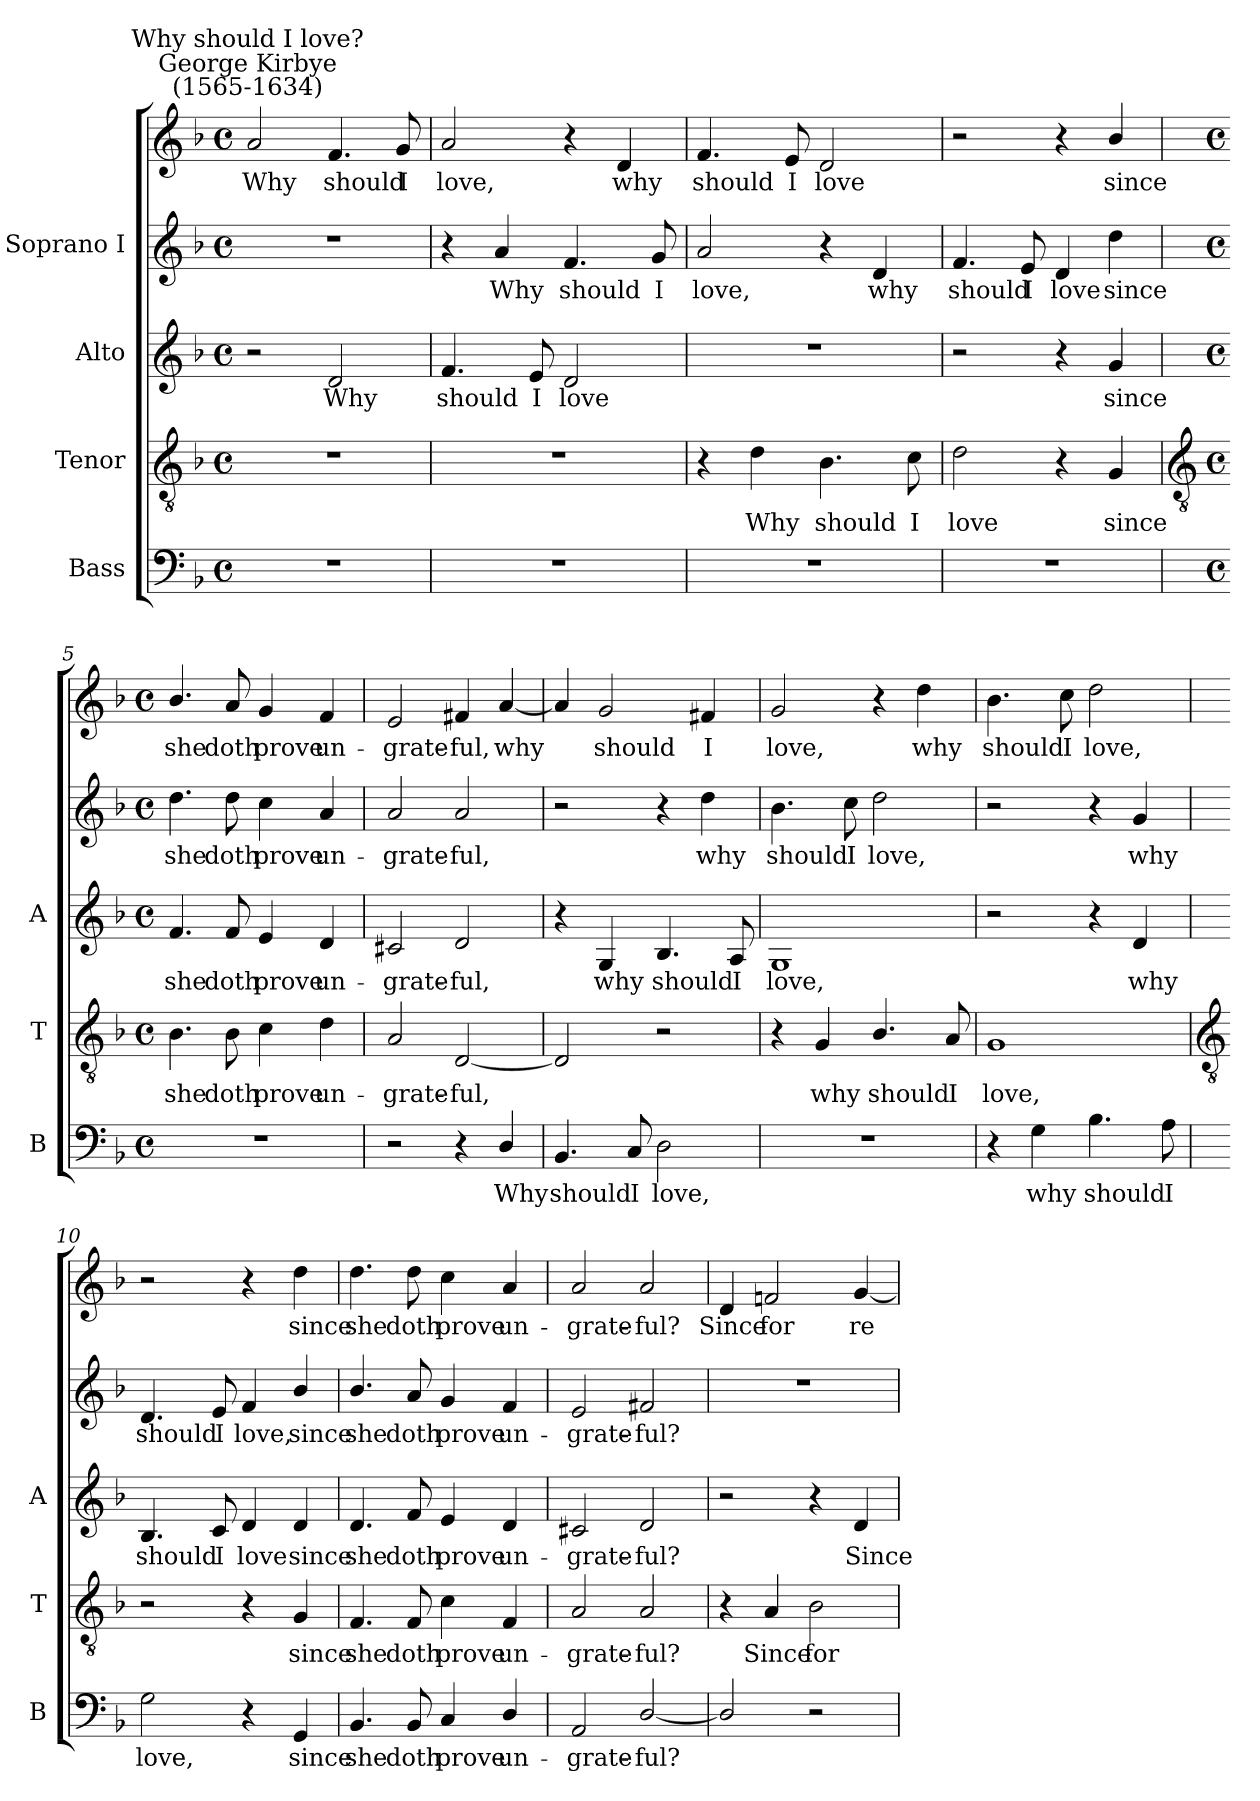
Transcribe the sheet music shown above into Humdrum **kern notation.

**kern	**text	**kern	**text	**kern	**text	**kern	**text	**kern	**text
*part4	*part4	*part3	*part3	*part2	*part2	*part1	*part1	*part1	*part1
*staff5	*staff5	*staff4	*staff4	*staff3	*staff3	*staff2	*staff2	*staff1	*staff1
*I"Bass	*	*I"Tenor	*	*I"Alto	*	*I"Soprano I	*	*	*
*I'B	*	*I'T	*	*I'A	*	*	*	*	*
*clefF4	*	*clefGv2	*	*clefG2	*	*clefG2	*	*clefG2	*
*k[b-]	*	*k[b-]	*	*k[b-]	*	*k[b-]	*	*k[b-]	*
*F:	*	*F:	*	*F:	*	*F:	*	*F:	*
*M4/4	*	*M4/4	*	*M4/4	*	*M4/4	*	*M4/4	*
*met(c)	*	*met(c)	*	*met(c)	*	*met(c)	*	*met(c)	*
=1	=1	=1	=1	=1	=1	=1	=1	=1	=1
!	!	!	!	!	!	!	!	!LO:TX:a:cj:t=George Kirbye\n(1565-1634)	!
!	!	!	!	!	!	!	!	!LO:TX:a:cj:t=Why should I love?	!
!	!	!	!	!	!	!	!	!	!LO:LY:b
1r	.	1r	.	2r	.	1r	.	2a	Why
!	!	!	!	!	!LO:LY:b	!	!	!	!LO:LY:b
.	.	.	.	2d	Why	.	.	4.f	should
!	!	!	!	!	!	!	!	!	!LO:LY:b
.	.	.	.	.	.	.	.	8g	I
=2	=2	=2	=2	=2	=2	=2	=2	=2	=2
!	!	!	!	!	!LO:LY:b	!	!	!	!LO:LY:b
1r	.	1r	.	4.f	should	4r	.	2a	love,
!	!	!	!	!	!	!	!LO:LY:b	!	!
.	.	.	.	.	.	4a	Why	.	.
!	!	!	!	!	!LO:LY:b	!	!	!	!
.	.	.	.	8e	I	.	.	.	.
!	!	!	!	!	!LO:LY:b	!	!LO:LY:b	!	!
.	.	.	.	2d	love	4.f	should	4r	.
!	!	!	!	!	!	!	!	!	!LO:LY:b
.	.	.	.	.	.	.	.	4d	why
!	!	!	!	!	!	!	!LO:LY:b	!	!
.	.	.	.	.	.	8g	I	.	.
=3	=3	=3	=3	=3	=3	=3	=3	=3	=3
!	!	!	!	!	!	!	!LO:LY:b	!	!LO:LY:b
1r	.	4r	.	1r	.	2a	love,	4.f	should
!	!	!	!LO:LY:b	!	!	!	!	!	!
.	.	4d	Why	.	.	.	.	.	.
!	!	!	!	!	!	!	!	!	!LO:LY:b
.	.	.	.	.	.	.	.	8e	I
!	!	!	!LO:LY:b	!	!	!	!	!	!LO:LY:b
.	.	4.B-	should	.	.	4r	.	2d	love
!	!	!	!	!	!	!	!LO:LY:b	!	!
.	.	.	.	.	.	4d	why	.	.
!	!	!	!LO:LY:b	!	!	!	!	!	!
.	.	8c	I	.	.	.	.	.	.
=4	=4	=4	=4	=4	=4	=4	=4	=4	=4
!	!	!	!LO:LY:b	!	!	!	!LO:LY:b	!	!
1r	.	2d	love	2r	.	4.f	should	2r	.
!	!	!	!	!	!	!	!LO:LY:b	!	!
.	.	.	.	.	.	8e	I	.	.
!	!	!	!	!	!	!	!LO:LY:b	!	!
.	.	4r	.	4r	.	4d	love	4r	.
!	!	!	!LO:LY:b	!	!LO:LY:b	!	!LO:LY:b	!	!LO:LY:b
.	.	4G	since	4g	since	4dd	since	4b-/	since
!!LO:LB:g=z
=5	=5	=5	=5	=5	=5	=5	=5	=5	=5
*	*	*clefGv2	*	*	*	*	*	*	*
*M4/4	*	*M4/4	*	*M4/4	*	*M4/4	*	*M4/4	*
*met(c)	*	*met(c)	*	*met(c)	*	*met(c)	*	*met(c)	*
!	!	!	!LO:LY:b	!	!LO:LY:b	!	!LO:LY:b	!	!LO:LY:b
1r	.	4.B-	she	4.f	she	4.dd	-she	4.b-/	she
!	!	!	!LO:LY:b	!	!LO:LY:b	!	!LO:LY:b	!	!LO:LY:b
.	.	8B-	doth	8f	doth	8dd	doth	8a	doth
!	!	!	!LO:LY:b	!	!LO:LY:b	!	!LO:LY:b	!	!LO:LY:b
.	.	4c	prove	4e	prove	4cc	prove	4g	prove
!	!	!	!LO:LY:b	!	!LO:LY:b	!	!LO:LY:b	!	!LO:LY:b
.	.	4d	un-	4d	un-	4a	un-	4f	un-
=6	=6	=6	=6	=6	=6	=6	=6	=6	=6
!	!	!	!LO:LY:b	!	!LO:LY:b	!	!LO:LY:b	!	!LO:LY:b
2r	.	2A	-grate-	2c#X	-grate-	2a	grate-	2e	-grate-
!	!	!	!LO:LY:b	!	!LO:LY:b	!	!LO:LY:b	!	!LO:LY:b
4r	.	[2D	-ful,	2d	-ful,	2a	-ful,	4f#X	-ful,
!	!LO:LY:b	!	!	!	!	!	!	!	!LO:LY:b
4D/	Why	.	.	.	.	.	.	[4a	why
=7	=7	=7	=7	=7	=7	=7	=7	=7	=7
!	!LO:LY:b	!	!	!	!	!	!	!	!
4.BB-	should	2D]	.	4r	.	2r	.	4a]	.
!	!	!	!	!	!LO:LY:b	!	!	!	!LO:LY:b
.	.	.	.	4G	why	.	.	2g	should
!	!LO:LY:b	!	!	!	!	!	!	!	!
8C	I	.	.	.	.	.	.	.	.
!	!LO:LY:b	!	!	!	!LO:LY:b	!	!	!	!
2D	love,	2r	.	4.B-	should	4r	.	.	.
!	!	!	!	!	!	!	!LO:LY:b	!	!LO:LY:b
.	.	.	.	.	.	4dd	why	4f#X	I
!	!	!	!	!	!LO:LY:b	!	!	!	!
.	.	.	.	8A	I	.	.	.	.
=8	=8	=8	=8	=8	=8	=8	=8	=8	=8
!	!	!	!	!	!LO:LY:b	!	!LO:LY:b	!	!LO:LY:b
1r	.	4r	.	1G	love,	4.b-	should	2g	love,
!	!	!	!LO:LY:b	!	!	!	!	!	!
.	.	4G	why	.	.	.	.	.	.
!	!	!	!	!	!	!	!LO:LY:b	!	!
.	.	.	.	.	.	8cc	I	.	.
!	!	!	!LO:LY:b	!	!	!	!LO:LY:b	!	!
.	.	4.B-/	should	.	.	2dd	love,	4r	.
!	!	!	!	!	!	!	!	!	!LO:LY:b
.	.	.	.	.	.	.	.	4dd	why
!	!	!	!LO:LY:b	!	!	!	!	!	!
.	.	8A	I	.	.	.	.	.	.
=9	=9	=9	=9	=9	=9	=9	=9	=9	=9
!	!	!	!LO:LY:b	!	!	!	!	!	!LO:LY:b
4r	.	1G	love,	2r	.	2r	.	4.b-	should
!	!LO:LY:b	!	!	!	!	!	!	!	!
4G	why	.	.	.	.	.	.	.	.
!	!	!	!	!	!	!	!	!	!LO:LY:b
.	.	.	.	.	.	.	.	8cc	I
!	!LO:LY:b	!	!	!	!	!	!	!	!LO:LY:b
4.B-	should	.	.	4r	.	4r	.	2dd	love,
!	!	!	!	!	!LO:LY:b	!	!LO:LY:b	!	!
.	.	.	.	4d	why	4g	why	.	.
!	!LO:LY:b	!	!	!	!	!	!	!	!
8A	I	.	.	.	.	.	.	.	.
!!LO:LB:g=z
=10	=10	=10	=10	=10	=10	=10	=10	=10	=10
*	*	*clefGv2	*	*	*	*	*	*	*
!	!LO:LY:b	!	!	!	!LO:LY:b	!	!LO:LY:b	!	!
2G	love,	2r	.	4.B-	should	4.d	should	2r	.
!	!	!	!	!	!LO:LY:b	!	!LO:LY:b	!	!
.	.	.	.	8c	I	8e	I	.	.
!	!	!	!	!	!LO:LY:b	!	!LO:LY:b	!	!
4r	.	4r	.	4d	love	4f	love,	4r	.
!	!LO:LY:b	!	!LO:LY:b	!	!LO:LY:b	!	!LO:LY:b	!	!LO:LY:b
4GG	since	4G	since	4d	since	4b-/	since	4dd	since
=11	=11	=11	=11	=11	=11	=11	=11	=11	=11
!	!LO:LY:b	!	!LO:LY:b	!	!LO:LY:b	!	!LO:LY:b	!	!LO:LY:b
4.BB-	she	4.F	she	4.d	she	4.b-/	-she	4.dd	she
!	!LO:LY:b	!	!LO:LY:b	!	!LO:LY:b	!	!LO:LY:b	!	!LO:LY:b
8BB-	doth	8F	doth	8f	doth	8a	doth	8dd	doth
!	!LO:LY:b	!	!LO:LY:b	!	!LO:LY:b	!	!LO:LY:b	!	!LO:LY:b
4C	prove	4c	prove	4e	prove	4g	prove	4cc	prove
!	!LO:LY:b	!	!LO:LY:b	!	!LO:LY:b	!	!LO:LY:b	!	!LO:LY:b
4D/	un-	4F	un-	4d	un-	4f	un-	4a	un-
=12	=12	=12	=12	=12	=12	=12	=12	=12	=12
!	!LO:LY:b	!	!LO:LY:b	!	!LO:LY:b	!	!LO:LY:b	!	!LO:LY:b
2AA	-grate-	2A	-grate-	2c#X	-grate-	2e	grate-	2a	-grate-
!	!LO:LY:b	!	!LO:LY:b	!	!LO:LY:b	!	!LO:LY:b	!	!LO:LY:b
[2D/	-ful?	2A	-ful?	2d	-ful?	2f#X	-ful?	2a	-ful?
=13	=13	=13	=13	=13	=13	=13	=13	=13	=13
!	!	!	!	!	!	!	!	!	!LO:LY:b
2D/]	.	4r	.	2r	.	1r	.	4d	Since
!	!	!	!LO:LY:b	!	!	!	!	!	!LO:LY:b
.	.	4A	Since	.	.	.	.	2fn	for
!	!	!	!LO:LY:b	!	!	!	!	!	!
2r	.	2B-	for	4r	.	.	.	.	.
!	!	!	!	!	!LO:LY:b	!	!	!	!LO:LY:b
.	.	.	.	4d	Since	.	.	[4g	re-
=	=	=	=	=	=	=	=	=	=
*-	*-	*-	*-	*-	*-	*-	*-	*-	*-
